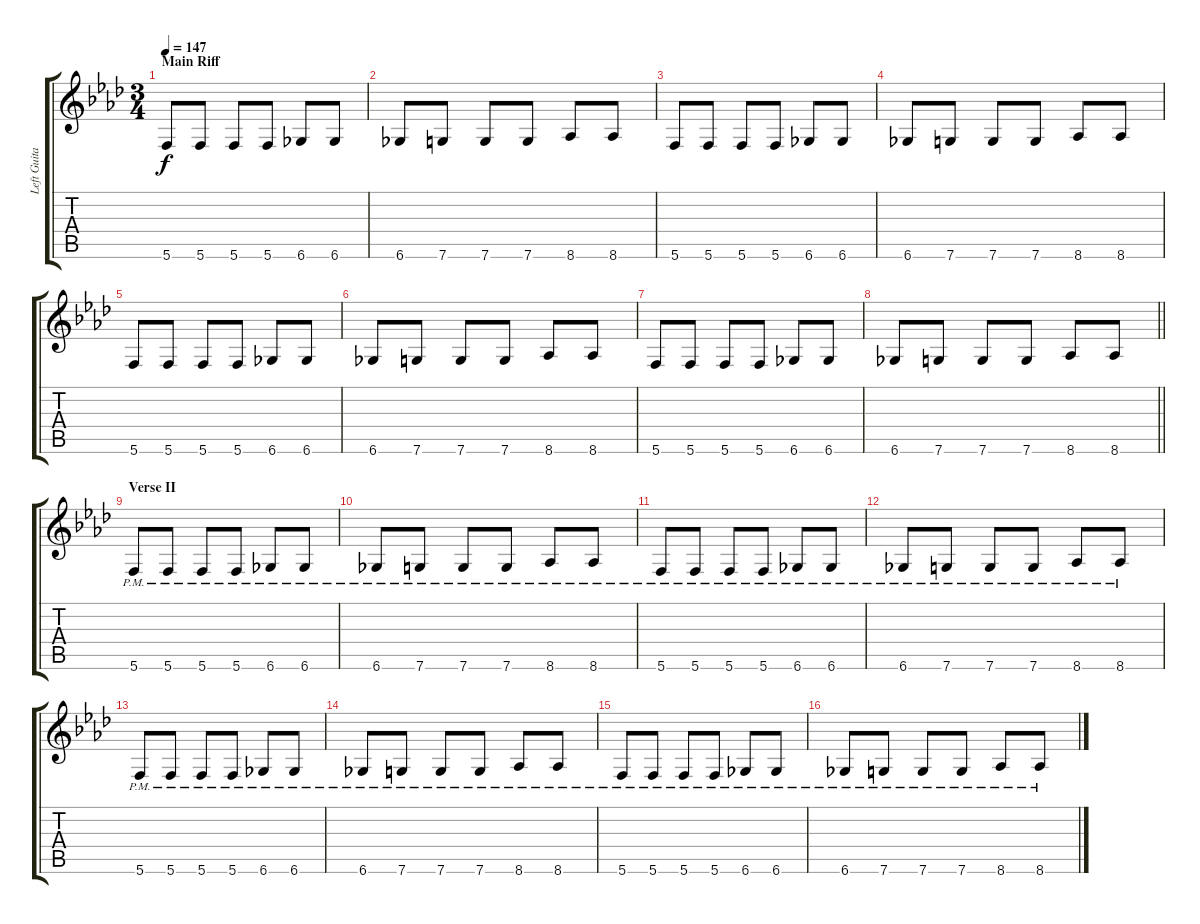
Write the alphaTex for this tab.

\track ("Left Guitar" "Left Guita") {instrument overdrivenguitar}
\staff {score tabs}
\tuning (D4 A3 F3 C3 G2 C2) {hide}
\ts (3 4)
\section ("" "Main Riff")
\tempo 147
\clef g2
\ks ab
5.6.8{dy f} 5.6.8 5.6.8 5.6.8 6.6.8 6.6.8 |
6.6.8 7.6.8 7.6.8 7.6.8 8.6.8 8.6.8 |
5.6.8 5.6.8 5.6.8 5.6.8 6.6.8 6.6.8 |
6.6.8 7.6.8 7.6.8 7.6.8 8.6.8 8.6.8 |
5.6.8 5.6.8 5.6.8 5.6.8 6.6.8 6.6.8 |
6.6.8 7.6.8 7.6.8 7.6.8 8.6.8 8.6.8 |
5.6.8 5.6.8 5.6.8 5.6.8 6.6.8 6.6.8 |
\barLineRight lightlight
6.6.8 7.6.8 7.6.8 7.6.8 8.6.8 8.6.8 |
\section ("" "Verse II")
5.6{pm}.8 5.6{pm}.8 5.6{pm}.8 5.6{pm}.8 6.6{pm}.8 6.6{pm}.8 |
6.6{pm}.8 7.6{pm}.8 7.6{pm}.8 7.6{pm}.8 8.6{pm}.8 8.6{pm}.8 |
5.6{pm}.8 5.6{pm}.8 5.6{pm}.8 5.6{pm}.8 6.6{pm}.8 6.6{pm}.8 |
6.6{pm}.8 7.6{pm}.8 7.6{pm}.8 7.6{pm}.8 8.6{pm}.8 8.6{pm}.8 |
5.6{pm}.8 5.6{pm}.8 5.6{pm}.8 5.6{pm}.8 6.6{pm}.8 6.6{pm}.8 |
6.6{pm}.8 7.6{pm}.8 7.6{pm}.8 7.6{pm}.8 8.6{pm}.8 8.6{pm}.8 |
5.6{pm}.8 5.6{pm}.8 5.6{pm}.8 5.6{pm}.8 6.6{pm}.8 6.6{pm}.8 |
6.6{pm}.8 7.6{pm}.8 7.6{pm}.8 7.6{pm}.8 8.6{pm}.8 8.6{pm}.8
